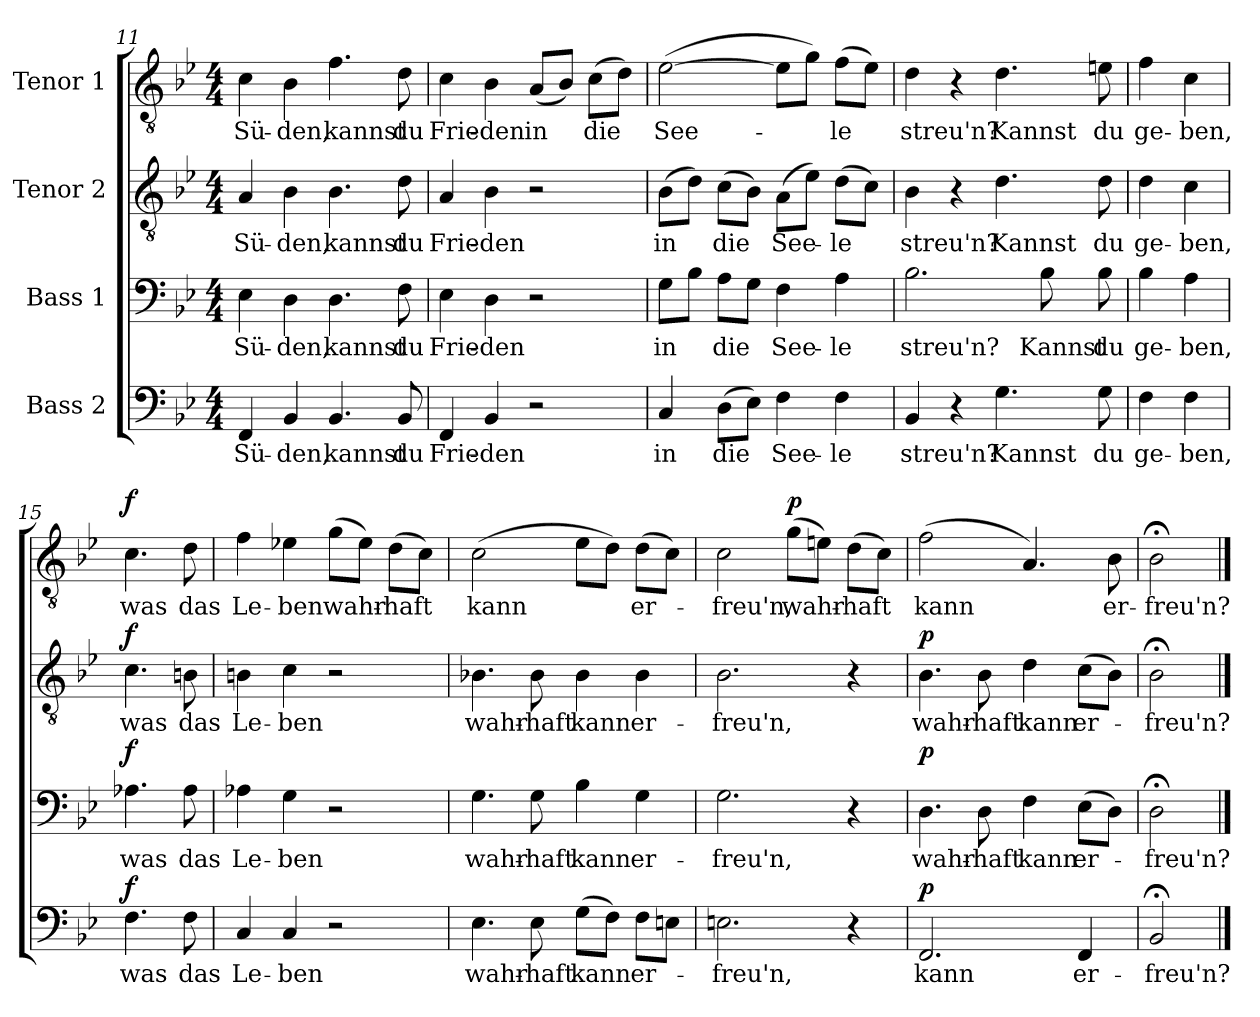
**kern	**text	**dynam	**kern	**text	**dynam	**kern	**text	**dynam	**kern	**text	**dynam
*part4	*part4	*part4	*part3	*part3	*part3	*part2	*part2	*part2	*part1	*part1	*part1
*staff4	*staff4	*staff4	*staff3	*staff3	*staff3	*staff2	*staff2	*staff2	*staff1	*staff1	*staff1
*I"Bass 2	*	*	*I"Bass 1	*	*	*I"Tenor 2	*	*	*I"Tenor 1	*	*
*clefF4	*	*	*clefF4	*	*	*clefGv2	*	*	*clefGv2	*	*
*k[b-e-]	*	*	*k[b-e-]	*	*	*k[b-e-]	*	*	*k[b-e-]	*	*
*M4/4	*	*	*M4/4	*	*	*M4/4	*	*	*M4/4	*	*
=11	=11	=11	=11	=11	=11	=11	=11	=11	=11	=11	=11
!	!LO:LY:b	!	!	!LO:LY:b	!	!	!LO:LY:b	!	!	!LO:LY:b	!
4FF/	Sü-	.	4E-\	Sü-	.	4A/	Sü-	.	4c\	Sü-	.
!	!LO:LY:b	!	!	!LO:LY:b	!	!	!LO:LY:b	!	!	!LO:LY:b	!
4BB-/	-den,	.	4D\	-den,	.	4B-\	-den,	.	4B-\	-den,	.
!	!LO:LY:b	!	!	!LO:LY:b	!	!	!LO:LY:b	!	!	!LO:LY:b	!
4.BB-/	kannst	.	4.D\	kannst	.	4.B-\	kannst	.	4.f\	kannst	.
!	!LO:LY:b	!	!	!LO:LY:b	!	!	!LO:LY:b	!	!	!LO:LY:b	!
8BB-/	du	.	8F\	du	.	8d\	du	.	8d\	du	.
=12	=12	=12	=12	=12	=12	=12	=12	=12	=12	=12	=12
!	!LO:LY:b	!	!	!LO:LY:b	!	!	!LO:LY:b	!	!	!LO:LY:b	!
4FF/	Frie-	.	4E-\	Frie-	.	4A/	Frie-	.	4c\	Frie-	.
!	!LO:LY:b	!	!	!LO:LY:b	!	!	!LO:LY:b	!	!	!LO:LY:b	!
4BB-/	-den	.	4D\	-den	.	4B-\	-den	.	4B-\	-den	.
!	!	!	!	!	!	!	!	!	!	!LO:LY:b	!
2r	.	.	2r	.	.	2r	.	.	(8A/L	in	.
.	.	.	.	.	.	.	.	.	8B-/J)	.	.
!	!	!	!	!	!	!	!	!	!	!LO:LY:b	!
.	.	.	.	.	.	.	.	.	(8c\L	die	.
.	.	.	.	.	.	.	.	.	8d\J)	.	.
=13	=13	=13	=13	=13	=13	=13	=13	=13	=13	=13	=13
!	!LO:LY:b	!	!	!LO:LY:b	!	!	!LO:LY:b	!	!	!LO:LY:b	!
4C/	in	.	8G\L	in	.	(8B-\L	in	.	([2e-\	See-	.
.	.	.	8B-\J	.	.	8d\J)	.	.	.	.	.
!	!LO:LY:b	!	!	!LO:LY:b	!	!	!LO:LY:b	!	!	!	!
(8D\L	die	.	8A\L	die	.	(8c\L	die	.	.	.	.
8E-\J)	.	.	8G\J	.	.	8B-\J)	.	.	.	.	.
!	!LO:LY:b	!	!	!LO:LY:b	!	!	!LO:LY:b	!	!	!	!
4F\	See-	.	4F\	See-	.	(8A\L	See-	.	8e-\L]	.	.
.	.	.	.	.	.	8e-\J)	.	.	8g\J)	.	.
!	!LO:LY:b	!	!	!LO:LY:b	!	!	!LO:LY:b	!	!	!LO:LY:b	!
4F\	-le	.	4A\	-le	.	(8d\L	-le	.	(8f\L	-le	.
.	.	.	.	.	.	8c\J)	.	.	8e-\J)	.	.
=14	=14	=14	=14	=14	=14	=14	=14	=14	=14	=14	=14
!	!LO:LY:b	!	!	!LO:LY:b	!	!	!LO:LY:b	!	!	!LO:LY:b	!
4BB-/	streu'n?	.	2.B-\	streu'n?	.	4B-\	streu'n?	.	4d\	streu'n?	.
4r	.	.	.	.	.	4r	.	.	4r	.	.
!	!LO:LY:b	!	!	!	!	!	!LO:LY:b	!	!	!LO:LY:b	!
4.G\	Kannst	.	.	.	.	4.d\	Kannst	.	4.d\	Kannst	.
!	!	!	!	!LO:LY:b	!	!	!	!	!	!	!
.	.	.	8B-\	Kannst	.	.	.	.	.	.	.
!	!LO:LY:b	!	!	!LO:LY:b	!	!	!LO:LY:b	!	!	!LO:LY:b	!
8G\	du	.	8B-\	du	.	8d\	du	.	8en\	du	.
=15	=15	=15	=15	=15	=15	=15	=15	=15	=15	=15	=15
!	!LO:LY:b	!	!	!LO:LY:b	!	!	!LO:LY:b	!	!	!LO:LY:b	!
4F\	ge-	.	4B-\	ge-	.	4d\	ge-	.	4f\	ge-	.
!	!LO:LY:b	!	!	!LO:LY:b	!	!	!LO:LY:b	!	!	!LO:LY:b	!
4F\	-ben,	.	4A\	-ben,	.	4c\	-ben,	.	4c\	-ben,	.
=15X2	=15X2	=15X2	=15X2	=15X2	=15X2	=15X2	=15X2	=15X2	=15X2	=15X2	=15X2
!	!LO:LY:b	!LO:DY:a	!	!LO:LY:b	!LO:DY:a	!	!LO:LY:b	!LO:DY:a	!	!LO:LY:b	!LO:DY:a
4.F\	was	f	4.A-X\	was	f	4.c\	was	f	4.c\	was	f
!	!LO:LY:b	!	!	!LO:LY:b	!	!	!LO:LY:b	!	!	!LO:LY:b	!
8F\	das	.	8A-\	das	.	8Bn\	das	.	8d\	das	.
!!LO:LB:g=z
=16	=16	=16	=16	=16	=16	=16	=16	=16	=16	=16	=16
!	!LO:LY:b	!	!	!LO:LY:b	!	!	!LO:LY:b	!	!	!LO:LY:b	!
4C/	Le-	.	4A-X\	Le-	.	4Bn\	Le-	.	4f\	Le-	.
!	!LO:LY:b	!	!	!LO:LY:b	!	!	!LO:LY:b	!	!	!LO:LY:b	!
4C/	-ben	.	4G\	-ben	.	4c\	-ben	.	4e-X\	-ben	.
!	!	!	!	!	!	!	!	!	!	!LO:LY:b	!
2r	.	.	2r	.	.	2r	.	.	(8g\L	wahr-	.
.	.	.	.	.	.	.	.	.	8e-\J)	.	.
!	!	!	!	!	!	!	!	!	!	!LO:LY:b	!
.	.	.	.	.	.	.	.	.	(8d\L	-haft	.
.	.	.	.	.	.	.	.	.	8c\J)	.	.
=17	=17	=17	=17	=17	=17	=17	=17	=17	=17	=17	=17
!	!LO:LY:b	!	!	!LO:LY:b	!	!	!LO:LY:b	!	!	!LO:LY:b	!
4.E-\	wahr-	.	4.G\	wahr-	.	4.B-X\	wahr-	.	(2c\	kann	.
!	!LO:LY:b	!	!	!LO:LY:b	!	!	!LO:LY:b	!	!	!	!
8E-\	-haft	.	8G\	-haft	.	8B-\	-haft	.	.	.	.
!	!LO:LY:b	!	!	!LO:LY:b	!	!	!LO:LY:b	!	!	!	!
(8G\L	kann	.	4B-\	kann	.	4B-\	kann	.	8e-\L	.	.
8F\J)	.	.	.	.	.	.	.	.	8d\J)	.	.
!	!LO:LY:b	!	!	!LO:LY:b	!	!	!LO:LY:b	!	!	!LO:LY:b	!
8F\L	er-	.	4G\	er-	.	4B-\	er-	.	(8d\L	er-	.
8En\J	.	.	.	.	.	.	.	.	8c\J)	.	.
=18	=18	=18	=18	=18	=18	=18	=18	=18	=18	=18	=18
!	!LO:LY:b	!	!	!LO:LY:b	!	!	!LO:LY:b	!	!	!LO:LY:b	!
2.En\	-freu'n,	.	2.G\	-freu'n,	.	2.B-\	-freu'n,	.	2c\	-freu'n,	.
!	!	!	!	!	!	!	!	!	!	!LO:LY:b	!LO:DY:a
.	.	.	.	.	.	.	.	.	(8g\L	wahr-	p
.	.	.	.	.	.	.	.	.	8en\J)	.	.
!	!	!	!	!	!	!	!	!	!	!LO:LY:b	!
4r	.	.	4r	.	.	4r	.	.	(8d\L	-haft	.
.	.	.	.	.	.	.	.	.	8c\J)	.	.
=19	=19	=19	=19	=19	=19	=19	=19	=19	=19	=19	=19
!	!LO:LY:b	!LO:DY:a	!	!LO:LY:b	!LO:DY:a	!	!LO:LY:b	!LO:DY:a	!	!LO:LY:b	!
2.FF/	kann	p	4.D\	wahr-	p	4.B-\	wahr-	p	(2f\	kann	.
!	!	!	!	!LO:LY:b	!	!	!LO:LY:b	!	!	!	!
.	.	.	8D\	-haft	.	8B-\	-haft	.	.	.	.
!	!	!	!	!LO:LY:b	!	!	!LO:LY:b	!	!	!	!
.	.	.	4F\	kann	.	4d\	kann	.	4.A/)	.	.
!	!LO:LY:b	!	!	!LO:LY:b	!	!	!LO:LY:b	!	!	!	!
4FF/	er-	.	(8E-\L	-er-	.	(8c\L	-er-	.	.	.	.
!	!	!	!	!	!	!	!	!	!	!LO:LY:b	!
.	.	.	8D\J)	.	.	8B-\J)	.	.	8B-\	er-	.
=20	=20	=20	=20	=20	=20	=20	=20	=20	=20	=20	=20
!	!LO:LY:b	!	!	!LO:LY:b	!	!	!LO:LY:b	!	!	!LO:LY:b	!
2BB-;</	-freu'n?	.	2D;<\	-freu'n?	.	2B-;<\	-freu'n?	.	2B-;<\	-freu'n?	.
==	==	==	==	==	==	==	==	==	==	==	==
*-	*-	*-	*-	*-	*-	*-	*-	*-	*-	*-	*-
